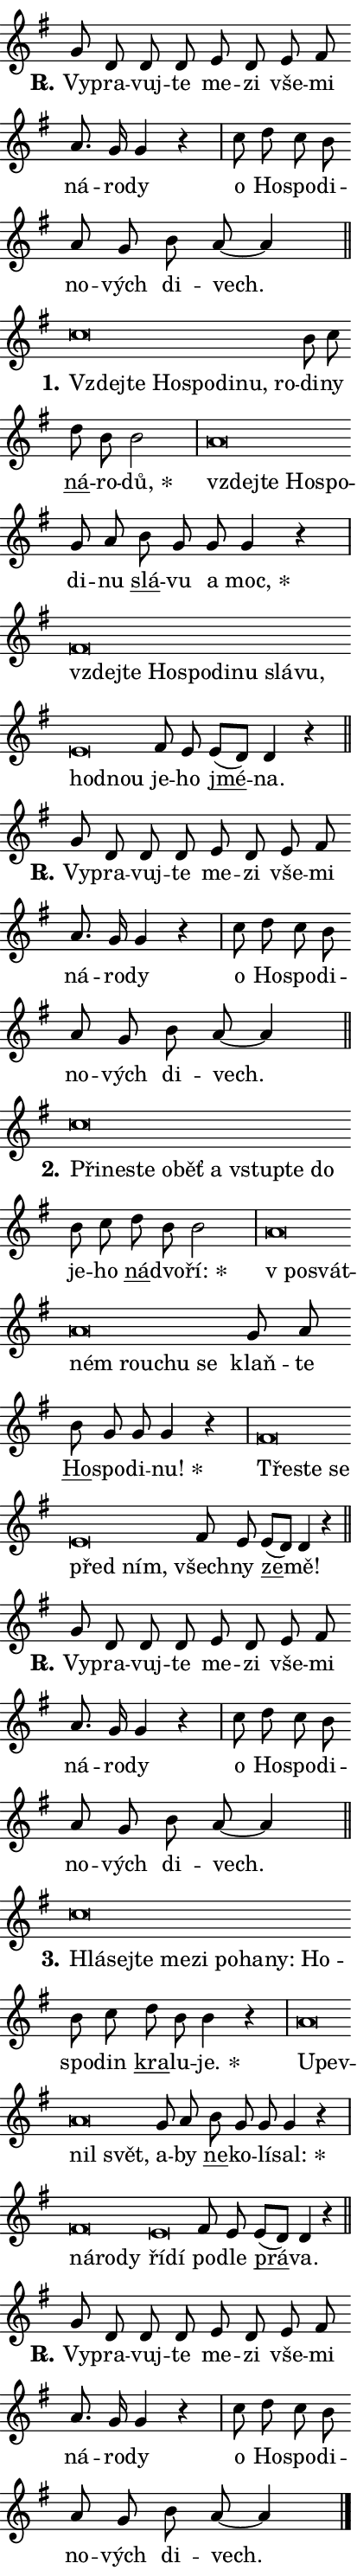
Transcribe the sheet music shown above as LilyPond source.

\version "2.24.0"
\header { tagline = "" }
\paper {
  indent = 0\cm
  top-margin = 0\cm
  right-margin = 0.13\cm % to fit lyric hyphens
  bottom-margin = 0\cm
  left-margin = 0\cm
  paper-width = 7\cm
  page-breaking = #ly:one-page-breaking
  system-system-spacing.basic-distance = #11
  score-system-spacing.basic-distance = #11
  ragged-last = ##f
}


%% Author: Thomas Morley
%% https://lists.gnu.org/archive/html/lilypond-user/2020-05/msg00002.html
#(define (line-position grob)
"Returns position of @var[grob} in current system:
   @code{'start}, if at first time-step
   @code{'end}, if at last time-step
   @code{'middle} otherwise
"
  (let* ((col (ly:item-get-column grob))
         (ln (ly:grob-object col 'left-neighbor))
         (rn (ly:grob-object col 'right-neighbor))
         (col-to-check-left (if (ly:grob? ln) ln col))
         (col-to-check-right (if (ly:grob? rn) rn col))
         (break-dir-left
           (and
             (ly:grob-property col-to-check-left 'non-musical #f)
             (ly:item-break-dir col-to-check-left)))
         (break-dir-right
           (and
             (ly:grob-property col-to-check-right 'non-musical #f)
             (ly:item-break-dir col-to-check-right))))
        (cond ((eqv? 1 break-dir-left) 'start)
              ((eqv? -1 break-dir-right) 'end)
              (else 'middle))))

#(define (tranparent-at-line-position vctor)
  (lambda (grob)
  "Relying on @code{line-position} select the relevant enry from @var{vctor}.
Used to determine transparency,"
    (case (line-position grob)
      ((end) (not (vector-ref vctor 0)))
      ((middle) (not (vector-ref vctor 1)))
      ((start) (not (vector-ref vctor 2))))))

noteHeadBreakVisibility =
#(define-music-function (break-visibility)(vector?)
"Makes @code{NoteHead}s transparent relying on @var{break-visibility}"
#{
  \override NoteHead.transparent =
    #(tranparent-at-line-position break-visibility)
#})

#(define delete-ledgers-for-transparent-note-heads
  (lambda (grob)
    "Reads whether a @code{NoteHead} is transparent.
If so this @code{NoteHead} is removed from @code{'note-heads} from
@var{grob}, which is supposed to be @code{LedgerLineSpanner}.
As a result ledgers are not printed for this @code{NoteHead}"
    (let* ((nhds-array (ly:grob-object grob 'note-heads))
           (nhds-list
             (if (ly:grob-array? nhds-array)
                 (ly:grob-array->list nhds-array)
                 '()))
           ;; Relies on the transparent-property being done before
           ;; Staff.LedgerLineSpanner.after-line-breaking is executed.
           ;; This is fragile ...
           (to-keep
             (remove
               (lambda (nhd)
                 (ly:grob-property nhd 'transparent #f))
               nhds-list)))
      ;; TODO find a better method to iterate over grob-arrays, similiar
      ;; to filter/remove etc for lists
      ;; For now rebuilt from scratch
      (set! (ly:grob-object grob 'note-heads)  '())
      (for-each
        (lambda (nhd)
          (ly:pointer-group-interface::add-grob grob 'note-heads nhd))
        to-keep))))

squashNotes = {
  \override NoteHead.X-extent = #'(-0.2 . 0.2)
  \override NoteHead.Y-extent = #'(-0.75 . 0)
  \override NoteHead.stencil =
    #(lambda (grob)
       (let ((pos (ly:grob-property grob 'staff-position)))
         (begin
           (if (< pos -7) (display "ERROR: Lower brevis then expected\n") (display ""))
           (if (<= pos -6) ly:text-interface::print ly:note-head::print))))
}
unSquashNotes = {
  \revert NoteHead.X-extent
  \revert NoteHead.Y-extent
  \revert NoteHead.stencil
}

hideNotes = \noteHeadBreakVisibility #begin-of-line-visible
unHideNotes = \noteHeadBreakVisibility #all-visible

% work-around for resetting accidentals
% https://lilypond.org/doc/v2.23/Documentation/notation/displaying-rhythms#unmetered-music
cadenzaMeasure = {
  \cadenzaOff
  \partial 1024 s1024
  \cadenzaOn
}

#(define-markup-command (accent layout props text) (markup?)
  "Underline accented syllable"
  (interpret-markup layout props
    #{\markup \override #'(offset . 4.3) \underline { #text }#}))

responsum = \markup \concat {
  "R" \hspace #-1.05 \path #0.1 #'((moveto 0 0.07) (lineto 0.9 0.8)) \hspace #0.05 "."
}

spaceSize = #0.6828661417322834 % exact space size for TeX Gyre Schola

\layout {
  \context {
    \Staff
    \remove "Time_signature_engraver"
    \override LedgerLineSpanner.after-line-breaking = #delete-ledgers-for-transparent-note-heads
  }
  \context {
    \Lyrics {
      \override LyricSpace.minimum-distance = \spaceSize
      \override LyricText.font-name = #"TeX Gyre Schola"
      \override LyricText.font-size = 1
      \override StanzaNumber.font-name = #"TeX Gyre Schola Bold"
      \override StanzaNumber.font-size = 1
    }
  }
  \context {
    \Score 
    \override NoteHead.text =
      #(lambda (grob) 
        (let ((pos (ly:grob-property grob 'staff-position)))
          #{\markup {
            \combine
              \halign #-0.55 \raise #(if (= pos -6) 0 0.5) \override #'(thickness . 2) \draw-line #'(3.2 . 0)
              \musicglyph "noteheads.sM1"
          }#}))
  }
}

% magnetic-lyrics.ily
%
%   written by
%     Jean Abou Samra <jean@abou-samra.fr>
%     Werner Lemberg <wl@gnu.org>
%
%   adapted by
%     Jiri Hon <jiri.hon@gmail.com>
%
% Version 2022-Apr-15

% https://www.mail-archive.com/lilypond-user@gnu.org/msg149350.html

#(define (Left_hyphen_pointer_engraver context)
   "Collect syllable-hyphen-syllable occurrences in lyrics and store
them in properties.  This engraver only looks to the left.  For
example, if the lyrics input is @code{foo -- bar}, it does the
following.

@itemize @bullet
@item
Set the @code{text} property of the @code{LyricHyphen} grob between
@q{foo} and @q{bar} to @code{foo}.

@item
Set the @code{left-hyphen} property of the @code{LyricText} grob with
text @q{foo} to the @code{LyricHyphen} grob between @q{foo} and
@q{bar}.
@end itemize

Use this auxiliary engraver in combination with the
@code{lyric-@/text::@/apply-@/magnetic-@/offset!} hook."
   (let ((hyphen #f)
         (text #f))
     (make-engraver
      (acknowledgers
       ((lyric-syllable-interface engraver grob source-engraver)
        (set! text grob)))
      (end-acknowledgers
       ((lyric-hyphen-interface engraver grob source-engraver)
        ;(when (not (grob::has-interface grob 'lyric-space-interface))
          (set! hyphen grob)));)
      ((stop-translation-timestep engraver)
       (when (and text hyphen)
         (ly:grob-set-object! text 'left-hyphen hyphen))
       (set! text #f)
       (set! hyphen #f)))))

#(define (lyric-text::apply-magnetic-offset! grob)
   "If the space between two syllables is less than the value in
property @code{LyricText@/.details@/.squash-threshold}, move the right
syllable to the left so that it gets concatenated with the left
syllable.

Use this function as a hook for
@code{LyricText@/.after-@/line-@/breaking} if the
@code{Left_@/hyphen_@/pointer_@/engraver} is active."
   (let ((hyphen (ly:grob-object grob 'left-hyphen #f)))
     (when hyphen
       (let ((left-text (ly:spanner-bound hyphen LEFT)))
         (when (grob::has-interface left-text 'lyric-syllable-interface)
           (let* ((common (ly:grob-common-refpoint grob left-text X))
                  (this-x-ext (ly:grob-extent grob common X))
                  (left-x-ext
                   (begin
                     ;; Trigger magnetism for left-text.
                     (ly:grob-property left-text 'after-line-breaking)
                     (ly:grob-extent left-text common X)))
                  ;; `delta` is the gap width between two syllables.
                  (delta (- (interval-start this-x-ext)
                            (interval-end left-x-ext)))
                  (details (ly:grob-property grob 'details))
                  (threshold (assoc-get 'squash-threshold details 0.2)))
             (when (< delta threshold)
               (let* (;; We have to manipulate the input text so that
                      ;; ligatures crossing syllable boundaries are not
                      ;; disabled.  For languages based on the Latin
                      ;; script this is essentially a beautification.
                      ;; However, for non-Western scripts it can be a
                      ;; necessity.
                      (lt (ly:grob-property left-text 'text))
                      (rt (ly:grob-property grob 'text))
                      (is-space (grob::has-interface hyphen 'lyric-space-interface))
                      (space (if is-space " " ""))
                      (extra-delta (if is-space spaceSize 0))
                      ;; Append new syllable.
                      (ltrt-space (if (and (string? lt) (string? rt))
                                (string-append lt space rt)
                                (make-concat-markup (list lt space rt))))
                      ;; Right-align `ltrt` to the right side.
                      (ltrt-space-markup (grob-interpret-markup
                               grob
                               (make-translate-markup
                                (cons (interval-length this-x-ext) 0)
                                (make-right-align-markup ltrt-space)))))
                 (begin
                   ;; Don't print `left-text`.
                   (ly:grob-set-property! left-text 'stencil #f)
                   ;; Set text and stencil (which holds all collected
                   ;; syllables so far) and shift it to the left.
                   (ly:grob-set-property! grob 'text ltrt-space)
                   (ly:grob-set-property! grob 'stencil ltrt-space-markup)
                   (ly:grob-translate-axis! grob (- (- delta extra-delta)) X))))))))))


#(define (lyric-hyphen::displace-bounds-first grob)
   ;; Make very sure this callback isn't triggered too early.
   (let ((left (ly:spanner-bound grob LEFT))
         (right (ly:spanner-bound grob RIGHT)))
     (ly:grob-property left 'after-line-breaking)
     (ly:grob-property right 'after-line-breaking)
     (ly:lyric-hyphen::print grob)))

squashThreshold = #0.4

\layout {
  \context {
    \Lyrics
    \consists #Left_hyphen_pointer_engraver
    \override LyricText.after-line-breaking =
      #lyric-text::apply-magnetic-offset!
    \override LyricHyphen.stencil = #lyric-hyphen::displace-bounds-first
    \override LyricText.details.squash-threshold = \squashThreshold
    \override LyricHyphen.minimum-distance = 0
    \override LyricHyphen.minimum-length = \squashThreshold
  }
}

squashText = \override LyricText.details.squash-threshold = 9999
unSquashText = \override LyricText.details.squash-threshold = \squashThreshold

leftText = \override LyricText.self-alignment-X = #LEFT
unLeftText = \revert LyricText.self-alignment-X

starOffset = #(lambda (grob) 
                (let ((x_offset (ly:self-alignment-interface::aligned-on-x-parent grob)))
                  (if (= x_offset 0) 0 (+ x_offset 1.2))))

star = #(define-music-function (syllable)(string?)
"Append star separator at the end of a syllable"
#{
  \once \override LyricText.X-offset = #starOffset
  \lyricmode { \markup {
    #syllable
    \override #'((font-name . "TeX Gyre Schola Bold")) \hspace #0.2 \lower #0.65 \larger "*"
  } }
#})

starAccent = #(define-music-function (syllable)(string?)
"Append star separator at the end of a syllable and make accent"
#{
  \once \override LyricText.X-offset = #starOffset
  \lyricmode { \markup {
    \accent #syllable
    \override #'((font-name . "TeX Gyre Schola Bold")) \hspace #0.2 \lower #0.65 \larger "*"
  } }
#})

breath = #(define-music-function (syllable)(string?)
"Append breathing indicator at the end of a syllable"
#{
  \lyricmode { \markup { #syllable "+" } }
#})

optionalBreath = #(define-music-function (syllable)(string?)
"Append optional breathing indicator at the end of a syllable"
#{
  \lyricmode { \markup { #syllable "(+)" } }
#})


\score {
    <<
        \new Voice = "melody" { \cadenzaOn \key g \major \relative { g'8 d d d e d e fis \bar "" a8. g16 g4 r \cadenzaMeasure \bar "|" c8 d c b \bar "" a g b a~ a4 \cadenzaMeasure \bar "||" \break } }
        \new Lyrics \lyricsto "melody" { \lyricmode { \set stanza = \responsum
Vy -- pra -- vuj -- te me -- zi vše -- mi ná -- ro -- dy o Ho -- spo -- di -- no -- vých di -- vech. } }
    >>
    \layout {}
}

\score {
    <<
        \new Voice = "melody" { \cadenzaOn \key g \major \relative { \squashNotes c''\breve*1/16 \hideNotes \breve*1/16 \bar "" \breve*1/16 \bar "" \breve*1/16 \bar "" \breve*1/16 \bar "" \breve*1/16 \breve*1/16 \bar "" \unHideNotes \unSquashNotes b8 c \bar "" d b b2 \cadenzaMeasure \bar "|" \squashNotes a\breve*1/16 \hideNotes \breve*1/16 \bar "" \breve*1/16 \breve*1/16 \bar "" \unHideNotes \unSquashNotes g8 a \bar "" b g g g4 r \cadenzaMeasure \bar "|" \squashNotes fis\breve*1/16 \hideNotes \breve*1/16 \bar "" \breve*1/16 \bar "" \breve*1/16 \bar "" \breve*1/16 \bar "" \breve*1/16 \bar "" \breve*1/16 \breve*1/16 \bar "" \unHideNotes \unSquashNotes \squashNotes e\breve*1/16 \hideNotes \breve*1/16 \bar "" \unHideNotes \unSquashNotes fis8 e \bar "" e[( d)] d4 r \cadenzaMeasure \bar "||" \break } }
        \new Lyrics \lyricsto "melody" { \lyricmode { \set stanza = "1."
\leftText Vzdej -- \squashText te Ho -- spo -- di -- nu, ro -- \unLeftText \unSquashText di -- ny \markup \accent ná -- ro -- \star dů, \leftText vzdej -- \squashText te Ho -- spo -- \unLeftText \unSquashText di -- nu \markup \accent slá -- vu a \star moc, \leftText vzdej -- \squashText te Ho -- spo -- di -- nu slá -- vu, \unSquashText hod -- \squashText nou \unLeftText \unSquashText je -- ho \markup \accent jmé -- na. } }
    >>
    \layout {}
}

\score {
    <<
        \new Voice = "melody" { \cadenzaOn \key g \major \relative { g'8 d d d e d e fis \bar "" a8. g16 g4 r \cadenzaMeasure \bar "|" c8 d c b \bar "" a g b a~ a4 \cadenzaMeasure \bar "||" \break } }
        \new Lyrics \lyricsto "melody" { \lyricmode { \set stanza = \responsum
Vy -- pra -- vuj -- te me -- zi vše -- mi ná -- ro -- dy o Ho -- spo -- di -- no -- vých di -- vech. } }
    >>
    \layout {}
}

\score {
    <<
        \new Voice = "melody" { \cadenzaOn \key g \major \relative { \squashNotes c''\breve*1/16 \hideNotes \breve*1/16 \bar "" \breve*1/16 \bar "" \breve*1/16 \bar "" \breve*1/16 \bar "" \breve*1/16 \bar "" \breve*1/16 \bar "" \breve*1/16 \breve*1/16 \bar "" \unHideNotes \unSquashNotes b8 c \bar "" d b b2 \cadenzaMeasure \bar "|" \squashNotes a\breve*1/16 \hideNotes \breve*1/16 \bar "" \breve*1/16 \bar "" \breve*1/16 \bar "" \breve*1/16 \breve*1/16 \bar "" \unHideNotes \unSquashNotes g8 a \bar "" b g g g4 r \cadenzaMeasure \bar "|" \squashNotes fis\breve*1/16 \hideNotes \breve*1/16 \breve*1/16 \bar "" \unHideNotes \unSquashNotes \squashNotes e\breve*1/16 \hideNotes \breve*1/16 \bar "" \unHideNotes \unSquashNotes fis8 e \bar "" e[( d)] d4 r \cadenzaMeasure \bar "||" \break } }
        \new Lyrics \lyricsto "melody" { \lyricmode { \set stanza = "2."
\leftText Při -- \squashText ne -- ste o -- běť a vstup -- te do \unLeftText \unSquashText je -- ho \markup \accent ná -- dvo -- \star ří: \leftText "v po" -- \squashText svát -- ném rou -- chu se \unLeftText \unSquashText klaň -- te \markup \accent Ho -- spo -- di -- \star nu! \leftText Tře -- \squashText ste se \unSquashText před \squashText ním, \unLeftText \unSquashText všech -- ny \markup \accent ze -- mě! } }
    >>
    \layout {}
}

\score {
    <<
        \new Voice = "melody" { \cadenzaOn \key g \major \relative { g'8 d d d e d e fis \bar "" a8. g16 g4 r \cadenzaMeasure \bar "|" c8 d c b \bar "" a g b a~ a4 \cadenzaMeasure \bar "||" \break } }
        \new Lyrics \lyricsto "melody" { \lyricmode { \set stanza = \responsum
Vy -- pra -- vuj -- te me -- zi vše -- mi ná -- ro -- dy o Ho -- spo -- di -- no -- vých di -- vech. } }
    >>
    \layout {}
}

\score {
    <<
        \new Voice = "melody" { \cadenzaOn \key g \major \relative { \squashNotes c''\breve*1/16 \hideNotes \breve*1/16 \bar "" \breve*1/16 \bar "" \breve*1/16 \bar "" \breve*1/16 \bar "" \breve*1/16 \bar "" \breve*1/16 \bar "" \breve*1/16 \breve*1/16 \bar "" \unHideNotes \unSquashNotes b8 c \bar "" d b b4 r \cadenzaMeasure \bar "|" \squashNotes a\breve*1/16 \hideNotes \breve*1/16 \bar "" \breve*1/16 \breve*1/16 \bar "" \unHideNotes \unSquashNotes g8 a \bar "" b g g g4 r \cadenzaMeasure \bar "|" \squashNotes fis\breve*1/16 \hideNotes \breve*1/16 \breve*1/16 \bar "" \unHideNotes \unSquashNotes \squashNotes e\breve*1/16 \hideNotes \breve*1/16 \bar "" \unHideNotes \unSquashNotes fis8 e \bar "" e[( d)] d4 r \cadenzaMeasure \bar "||" \break } }
        \new Lyrics \lyricsto "melody" { \lyricmode { \set stanza = "3."
\leftText Hlá -- \squashText sej -- te me -- zi po -- ha -- ny: Ho -- \unLeftText \unSquashText spo -- din \markup \accent kra -- lu -- \star je. \leftText U -- \squashText pev -- nil svět, \unLeftText \unSquashText a -- by \markup \accent ne -- ko -- lí -- \star sal: \leftText ná -- \squashText ro -- dy \unSquashText ří -- \squashText dí \unLeftText \unSquashText po -- dle \markup \accent prá -- va. } }
    >>
    \layout {}
}

\score {
    <<
        \new Voice = "melody" { \cadenzaOn \key g \major \relative { g'8 d d d e d e fis \bar "" a8. g16 g4 r \cadenzaMeasure \bar "|" c8 d c b \bar "" a g b a~ a4 \cadenzaMeasure \bar "||" \break } \bar "|." }
        \new Lyrics \lyricsto "melody" { \lyricmode { \set stanza = \responsum
Vy -- pra -- vuj -- te me -- zi vše -- mi ná -- ro -- dy o Ho -- spo -- di -- no -- vých di -- vech. } }
    >>
    \layout {}
}
